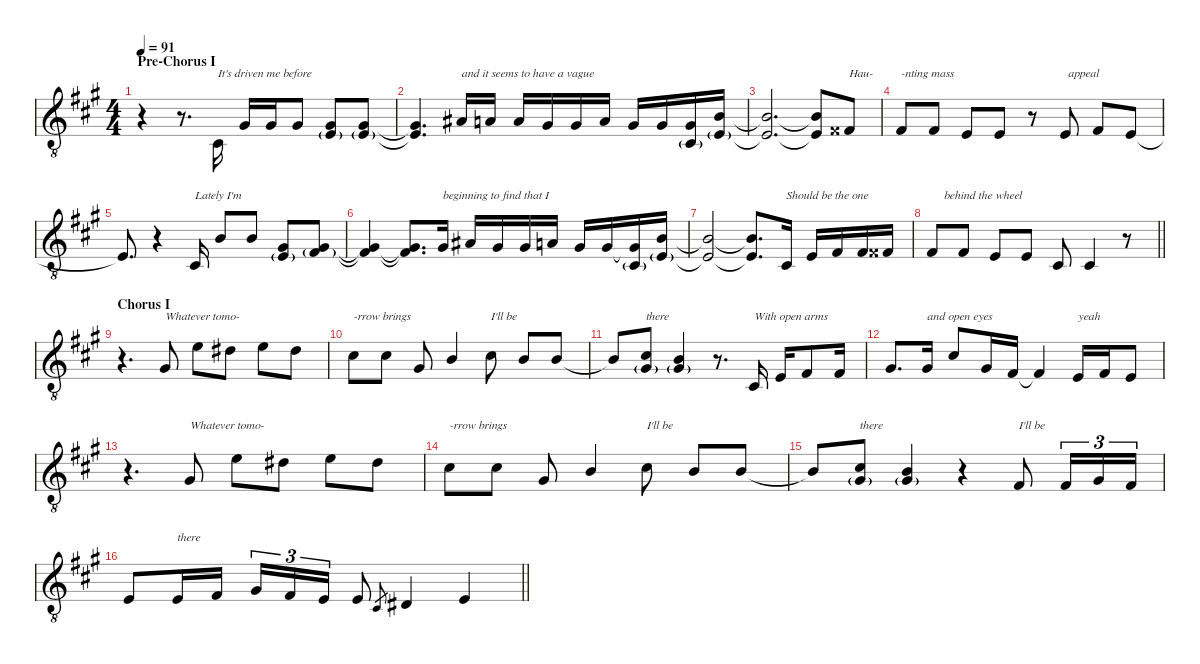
\defaultSystemsLayout 4
\hideDynamics
\bracketExtendMode nobrackets
\singleTrackTrackNamePolicy hidden
\multiTrackTrackNamePolicy hidden
\otherSystemsTrackNameOrientation horizontal
\track ("Brandon Boyd" "sax.") {defaultSystemsLayout 4 instrument altosax}
\staff {score}
\tuning (E4 B3 G3 D3 A2 E2)
\displaytranspose -3
\ts (4 4)
\section ("" "Pre-Chorus I")
\tempo 91
\clef g2
\ottava 8vb
\ks a
r.4{dy f beam Down} r.8{d beam Down} 2.4{acc #}.16{txt "It's driven me before" beam Up} 0.2{acc #}.16{beam Up} 0.2{acc #}.16{beam Up} 0.2{acc #}.8{beam Up} (0.2{acc #} 0.3{g acc forcenatural}).8{beam Up} (0.2{acc #} 0.3{g acc forcenatural}).8{beam Up} |
(0.2{t acc #} 0.3{t acc forcenatural}).4{d beam Up} 2.2{acc #}.16{txt "and it seems to have a vague" beam Up} 1.2{acc forcenatural}.16{beam Up} 1.2{acc forcenatural}.16{beam Up} 4.3{acc #}.16{beam Up} 4.3{acc #}.16{beam Up} 1.2{acc forcenatural}.16{beam Up} 0.2{acc #}.16{beam Up} 0.2{acc #}.16{beam Up} (0.2{acc #} 2.4{g acc #}).16{beam Up} (3.2{acc forcenatural} 0.3{g acc forcenatural}).16{beam Up} |
(3.2{t acc forcenatural} 0.3{t acc forcenatural}).2{d beam Up} (3.2{t acc forcenatural} 0.3{t acc forcenatural}).8{beam Up} 3.3{acc x}.8{txt "Hau-" beam Up} |
2.3{acc #}.8{txt "-nting mass" beam Up} 2.3{acc #}.8{beam Up} 0.3{acc forcenatural}.8{beam Up} 0.3{acc forcenatural}.8{beam Up} r.8{beam Up} 0.3{acc forcenatural}.8{txt " appeal" beam Up} 2.3{acc #}.8{beam Up} 0.3{acc forcenatural}.8{beam Up} |
0.3{t acc forcenatural}.8{d beam Up} r.4{beam Up} 2.4{acc #}.16{txt "Lately I'm" beam Up} 3.2{acc forcenatural}.8{beam Up} 3.2{acc forcenatural}.8{beam Up} (0.2{acc #} 0.3{g acc forcenatural}).8{beam Up} (0.2{acc #} 2.3{g acc #}).8{beam Up} |
(0.2{t acc #} 2.3{t acc #}).4{beam Up} (0.2{t acc #} 2.3{t acc #}).8{d beam Up} 0.2{acc #}.16{txt "beginning to find that I" beam Up} 2.2{acc #}.16{beam Up} 0.2{acc #}.16{beam Up} 0.2{acc #}.16{beam Up} 1.2{acc forcenatural}.16{beam Up} 0.2{acc #}.16{beam Up} 0.2{acc #}.16{beam Up} (0.2{t acc #} 2.4{g acc #}).16{beam Up} (3.2{acc forcenatural} 0.3{g acc forcenatural}).16{beam Up} |
(3.2{t acc forcenatural} 0.3{t acc forcenatural}).2{beam Up} (3.2{t acc forcenatural} 0.3{t acc forcenatural}).8{d beam Up} 2.4{acc #}.16{txt "Should be the one" beam Up} 0.3{acc forcenatural}.16{beam Up} 2.3{acc #}.16{beam Up} 2.3{acc #}.16{beam Up} 3.3{acc x}.16{beam Up} |
\barLineRight lightlight
2.3{acc #}.8{txt "    behind the wheel" beam Up} 2.3{acc #}.8{beam Up} 0.3{acc forcenatural}.8{beam Up} 0.3{acc forcenatural}.8{beam Up} 2.4{acc #}.8{beam Up} 2.4{acc #}.4{beam Up} r.8{beam Up} |
\section ("" "Chorus I")
r.4{d beam Down} 0.2{acc #}.8{txt "Whatever tomo-" beam Up} 3.1{acc forcenatural}.8{beam Down} 2.1{acc #}.8{beam Down} 3.1{acc forcenatural}.8{beam Down} 2.1{acc #}.8{beam Down} |
0.1{acc #}.8{txt "-rrow brings" beam Down} 0.1{acc #}.8{beam Down} 0.2{acc #}.8{beam Up} 3.2{acc forcenatural}.4{beam Up} 0.1{acc #}.8{txt "I'll be" beam Down} 3.2{acc forcenatural}.8{beam Up} 3.2{acc forcenatural}.8{beam Up} |
3.2{t acc forcenatural}.8{beam Up} (0.1{acc #} 0.2{g acc #}).8{txt "there" beam Up} (3.2{acc forcenatural} 4.3{g acc #}).4{beam Up} r.8{d beam Up} 2.4{acc #}.16{txt "With open arms" beam Up} 0.3{acc forcenatural}.16{beam Up} 2.3{acc #}.8{beam Up} 2.3{acc #}.16{beam Up} |
0.2{acc #}.8{d beam Up} 0.2{acc #}.16{txt "and open eyes" beam Up} 0.1{acc #}.8{beam Up} 0.2{acc #}.16{beam Up} 2.3{acc #}.16{beam Up} 2.3{t acc #}.4{beam Up} 0.3{acc forcenatural}.16{txt "yeah" beam Up} 2.3{acc #}.16{beam Up} 0.3{acc forcenatural}.8{beam Up} |
r.4{d beam Down} 0.2{acc #}.8{txt "Whatever tomo-" beam Up} 3.1{acc forcenatural}.8{beam Down} 2.1{acc #}.8{beam Down} 3.1{acc forcenatural}.8{beam Down} 2.1{acc #}.8{beam Down} |
0.1{acc #}.8{txt "-rrow brings" beam Down} 0.1{acc #}.8{beam Down} 0.2{acc #}.8{beam Up} 3.2{acc forcenatural}.4{beam Up} 0.1{acc #}.8{txt "I'll be" beam Down} 3.2{acc forcenatural}.8{beam Up} 3.2{acc forcenatural}.8{beam Up} |
3.2{t acc forcenatural}.8{beam Up} (0.1{acc #} 0.2{g acc #}).8{txt "there" beam Up} (3.2{acc forcenatural} 4.3{g acc #}).4{beam Up} r.4{beam Up} 2.3{acc #}.8{txt "I'll be" beam Up} 2.3{acc #}.16{tu (3 2) beam Up} 0.2{acc #}.16{tu (3 2) beam Up} 2.3{acc #}.16{tu (3 2) beam Up} |
\barLineRight lightlight
0.3{acc forcenatural}.8{beam Up} 0.3{acc forcenatural}.16{txt "there" beam Up} 2.3{acc #}.16{beam Up} 0.2{acc #}.16{tu (3 2) beam Up} 2.3{acc #}.16{tu (3 2) beam Up} 0.3{acc forcenatural}.16{tu (3 2) beam Up} 0.3{acc forcenatural}.8{beam Up} 2.4{acc #}.8{gr dy mf beam Up} 4.4{acc #}.4{dy f beam Up} 0.3{acc forcenatural}.4{beam Up}
